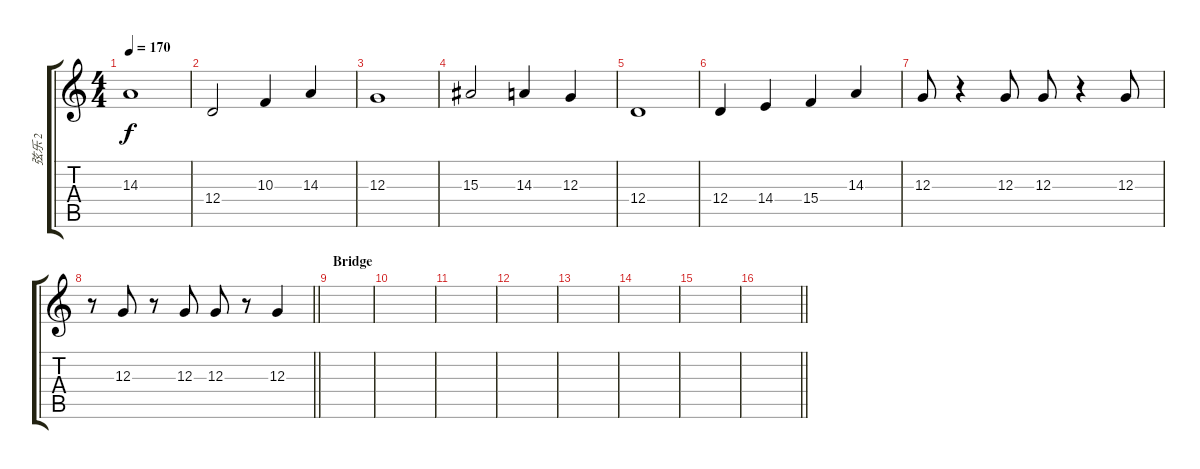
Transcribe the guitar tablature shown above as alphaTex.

\track ("弦乐 2" "弦乐 2") {instrument stringensemble1}
\staff {score tabs}
\tuning (E4 B3 G3 D3 A2 E2) {hide}
\ts (4 4)
\tempo 170
\clef g2
\ks c
14.3.1{dy f} |
12.4.2 10.3.4 14.3.4 |
12.3.1 |
15.3.2 14.3.4 12.3.4 |
12.4.1 |
12.4.4 14.4.4 15.4.4 14.3.4 |
12.3.8 r.4 12.3.8 12.3.8 r.4 12.3.8 |
\barLineRight lightlight
r.8 12.3.8 r.8 12.3.8 12.3.8 r.8 12.3.4 |
\section ("" "Bridge")
|
|
|
|
|
|
|
\barLineRight lightlight
